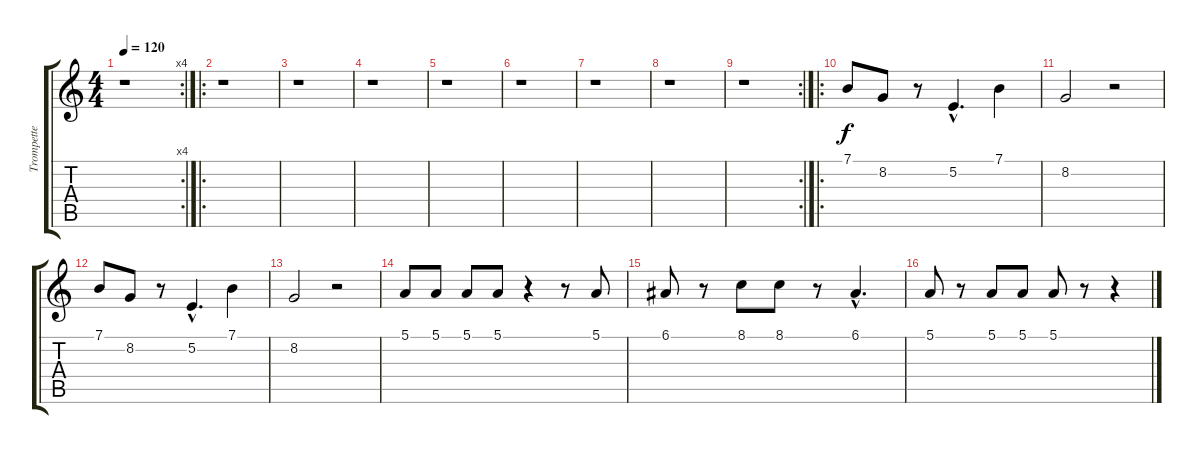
\track ("Trompette" "Trompette") {instrument trumpet}
\staff {score tabs}
\tuning (E4 B3 G3 D3 A2 E2) {hide}
\rc 4
\ts (4 4)
\tempo 120
\clef g2
\ks c
r.1{dy f} |
\ro
r.1 |
r.1 |
r.1 |
r.1 |
r.1 |
r.1 |
r.1 |
\rc 2
r.1 |
\ro
7.1.8 8.2.8 r.8 5.2{hac}.4{d} 7.1.4 |
8.2.2 r.2 |
7.1.8 8.2.8 r.8 5.2{hac}.4{d} 7.1.4 |
8.2.2 r.2 |
5.1.8 5.1.8 5.1.8 5.1.8 r.4 r.8 5.1.8 |
6.1.8 r.8 8.1.8 8.1.8 r.8 6.1{hac}.4{d} |
5.1.8 r.8 5.1.8 5.1.8 5.1.8 r.8 r.4
